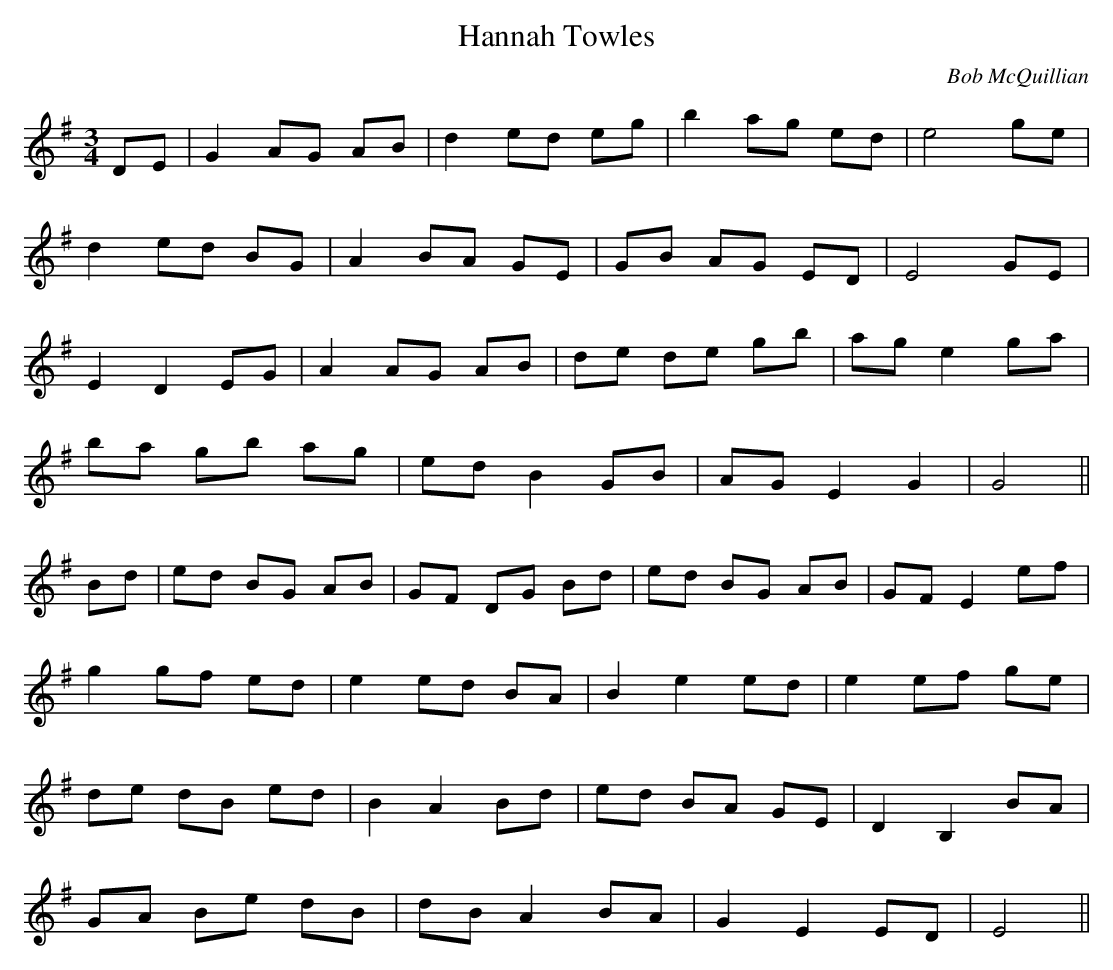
X:1
T:Hannah Towles
M:3/4
L:1/8
C:Bob McQuillian
K:G
DE|G2AG AB|d2ed eg|b2ag ed|e4ge|!
d2ed BG|A2BA GE|GB AG ED|E4GE|!
E2D2EG|A2 AG AB|de de gb|ag e2ga|!
ba gb ag|ed B2 GB|AG E2 G2|G4||!
Bd|ed BG AB|GF DG Bd|ed BG AB|GF E2 ef|!
g2 gf ed|e2 ed BA|B2 e2 ed|e2 ef ge|!
de dB ed|B2 A2 Bd|ed BA GE|D2 B,2 BA|!
GA Be dB|dB A2 BA|G2 E2 ED|E4||!
